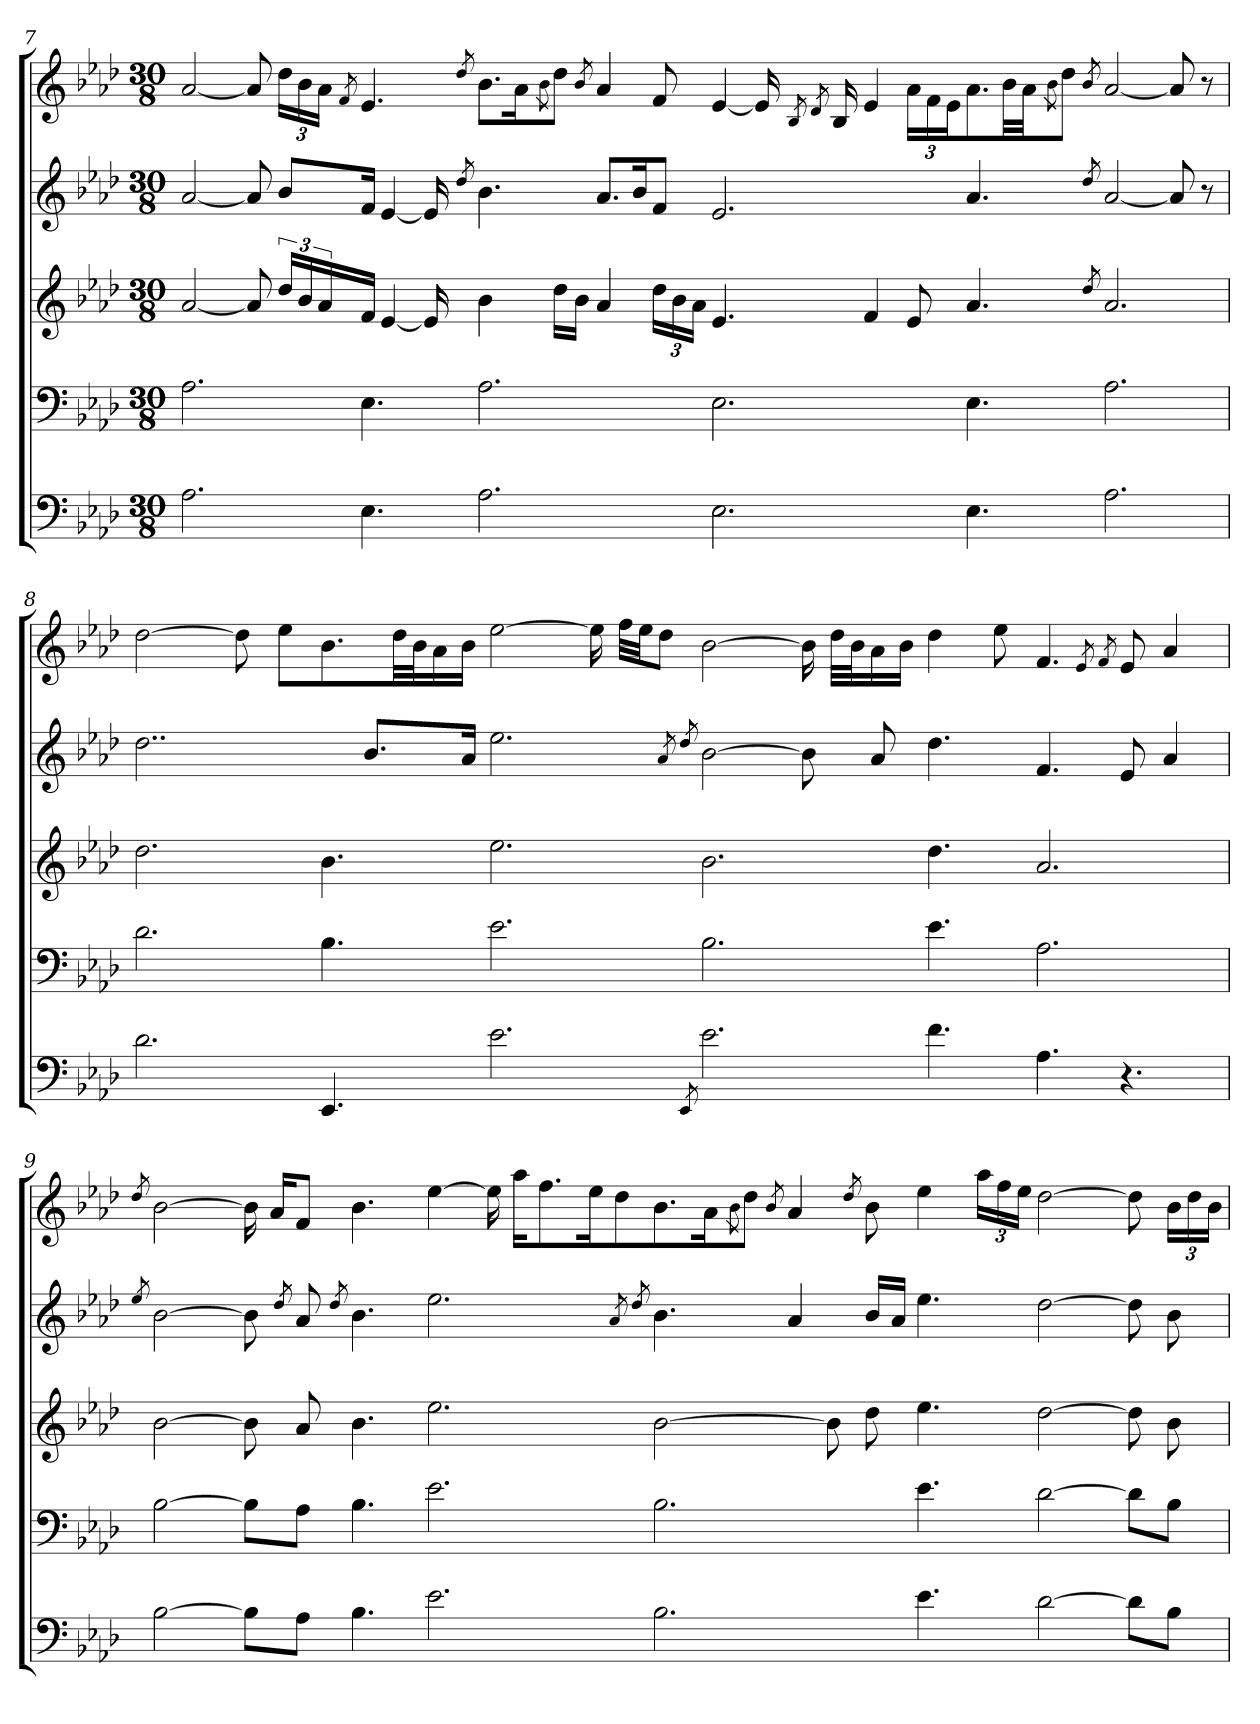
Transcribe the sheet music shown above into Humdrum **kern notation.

**kern	**kern	**kern	**kern	**kern
*part5	*part4	*part3	*part2	*part1
*staff5	*staff4	*staff3	*staff2	*staff1
*clefF4	*clefF4	*clefG2	*clefG2	*clefG2
*k[b-e-a-d-]	*k[b-e-a-d-]	*k[b-e-a-d-]	*k[b-e-a-d-]	*k[b-e-a-d-]
*M30/8	*M30/8	*M30/8	*M30/8	*M30/8
=7	=7	=7	=7	=7
2.A-	2.A-	[2a-	[2a-	[2a-
.	.	8a-]	8a-]	8a-]
.	.	24dd-/LL	8b-/L	24dd-\LL
.	.	24b-/	.	24b-\
.	.	24a-/	.	24a-\JJ
.	.	.	.	8qf
4.E-	4.E-	16f/JJ	16f/Jk	4.e-
.	.	[4e-	[4e-	.
.	.	16e-]	16e-]	.
.	.	.	8qdd-	8qdd-
2.A-	2.A-	4b-	4.b-	8.b-\L
.	.	.	.	16a-\K
.	.	.	.	8qb-\
.	.	16dd-\LL	.	8dd-\J
.	.	16b-\JJ	.	.
.	.	.	.	8qb-
.	.	4a-	8.a-/L	4a-
.	.	.	16b-/K	.
.	.	24dd-\LL	8f/J	8f
.	.	24b-\	.	.
.	.	24a-\JJ	.	.
2.E-	2.E-	4.e-	2.e-	[4e-
.	.	.	.	16e-]
.	.	.	.	8qB-
.	.	.	.	8qd-
.	.	.	.	16B-
.	.	4f	.	4e-
.	.	8e-	.	24a-\LL
.	.	.	.	24f\
.	.	.	.	24e-\J
4.E-	4.E-	4.a-	4.a-	8.a-\
.	.	.	.	32b-\LL
.	.	.	.	32a-\JJ
.	.	.	.	8qb-\
.	.	.	.	8dd-\J
.	.	8qdd-	8qdd-	8qb-
2.A-	2.A-	2.a-	[2a-	[2a-
.	.	.	8a-]	8a-]
.	.	.	8r	8r
=8	=8	=8	=8	=8
2.d-	2.d-	2.dd-	2..dd-	[2dd-
.	.	.	.	8dd-]
.	.	.	.	8ee-\L
4.EE-	4.B-	4.b-	.	8.b-\
.	.	.	8.b-/L	.
.	.	.	.	32dd-\LL
.	.	.	.	32b-\J
.	.	.	.	16a-\
.	.	.	16a-/Jk	16b-\JJ
2.e-	2.e-	2.ee-	2.ee-	[2ee-
.	.	.	.	16ee-]
.	.	.	.	32ff\LLL
.	.	.	.	32ee-\JJ
.	.	.	.	8dd-\J
.	.	.	8qa-	.
8qEE-	.	.	8qdd-	.
2.e-	2.B-	2.b-	[2b-	[2b-
.	.	.	8b-]	16b-]
.	.	.	.	32dd-\LLL
.	.	.	.	32b-\J
.	.	.	8a-	16a-\
.	.	.	.	16b-\JJ
4.f	4.e-	4.dd-	4.dd-	4dd-
.	.	.	.	8ee-
4.A-	2.A-	2.a-	4.f	4.f
.	.	.	.	8qe-
.	.	.	.	8qf
4.r	.	.	8e-	8e-
.	.	.	4a-	4a-
=9	=9	=9	=9	=9
.	.	.	8qee-	8qdd-
[2B-	[2B-	[2b-	[2b-	[2b-
8B-\L]	8B-\L]	8b-]	8b-]	16b-]
.	.	.	.	16a-/KL
.	.	.	8qdd-	.
8A-\J	8A-\J	8a-	8a-	8f/J
.	.	.	8qdd-	.
4.B-	4.B-	4.b-	4.b-	4.b-
2.e-	2.e-	2.ee-	2.ee-	[4ee-
.	.	.	.	16ee-]
.	.	.	.	16aa-\KL
.	.	.	.	8.ff\
.	.	.	.	16ee-\K
.	.	.	.	8dd-\
.	.	.	8qa-	.
.	.	.	8qdd-	.
2.B-	2.B-	[2b-	4.b-	8.b-\
.	.	.	.	16a-\K
.	.	.	.	8qb-\
.	.	.	.	8dd-\J
.	.	.	.	8qb-
.	.	.	4a-	4a-
.	.	8b-]	.	.
.	.	.	.	8qdd-
.	.	8dd-	16b-/LL	8b-
.	.	.	16a-/JJ	.
4.e-	4.e-	4.ee-	4.ee-	4ee-
.	.	.	.	24aa-\LL
.	.	.	.	24ff\
.	.	.	.	24ee-\JJ
[2d-	[2d-	[2dd-	[2dd-	[2dd-
8d-\L]	8d-\L]	8dd-]	8dd-]	8dd-]
8B-\J	8B-\J	8b-	8b-	24b-\LL
.	.	.	.	24dd-\
.	.	.	.	24b-\JJ
=	=	=	=	=
*-	*-	*-	*-	*-
